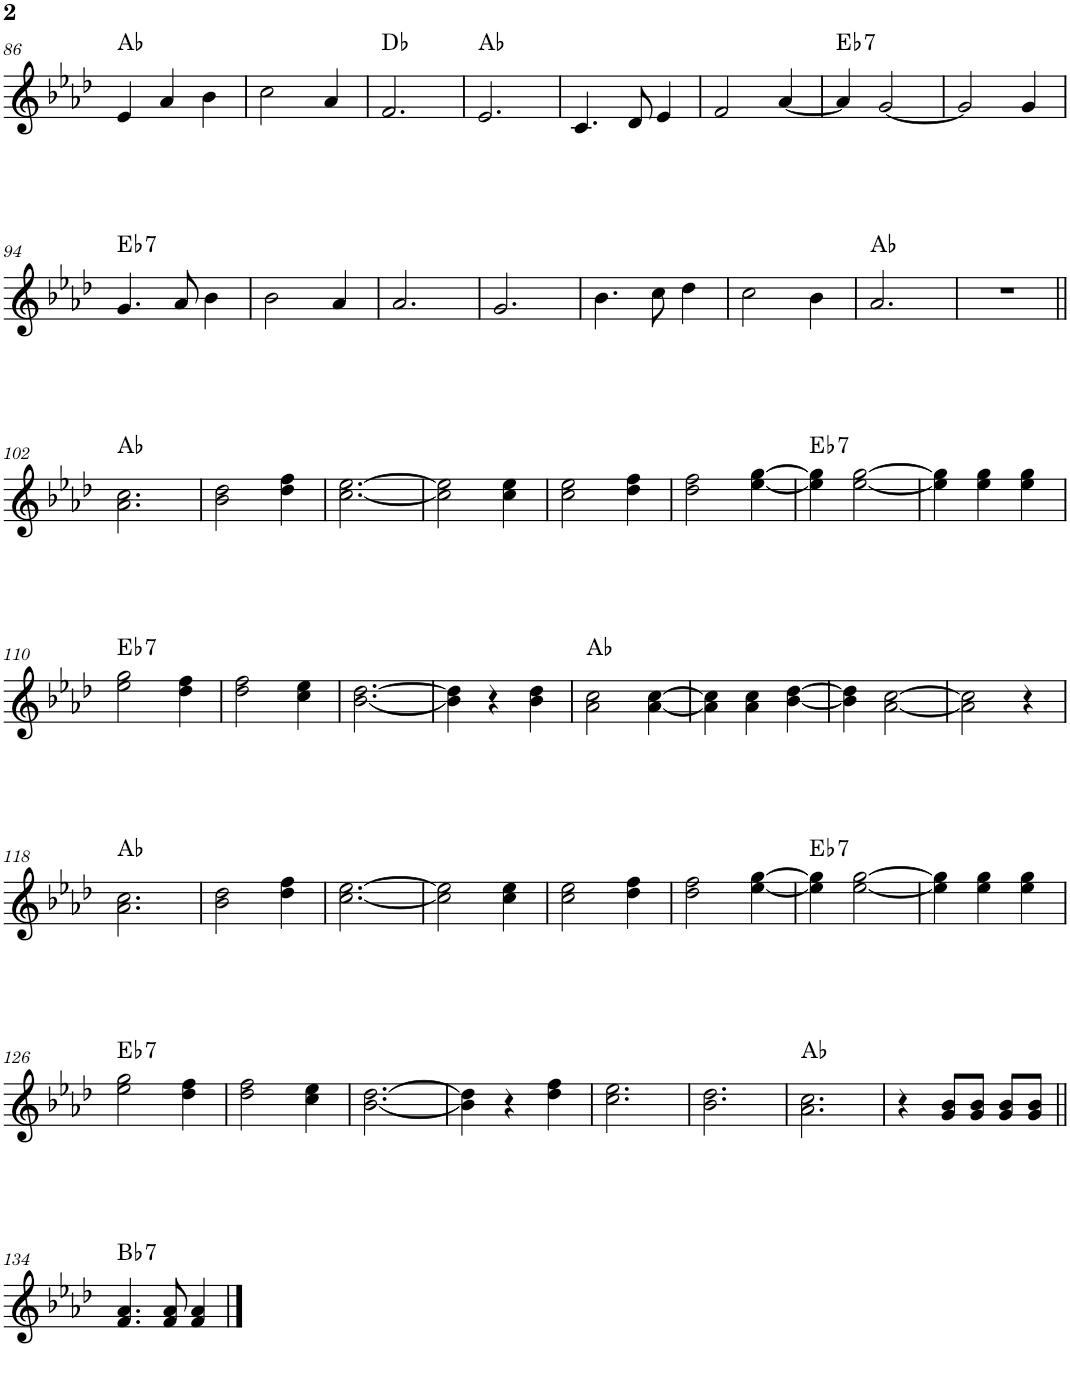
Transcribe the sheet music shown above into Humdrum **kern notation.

**kern	**harte
*part1	*part1
*staff1	*
*I"Piano	*
*I'Pno.	*
!!LO:PB:g=z
*clefG2	*
*k[b-e-a-d-]	*
*M3/4	*
=86	=86
4e-/	Ab:maj
4a-/	.
4b-\	.
=87	=87
2cc\	.
4a-/	.
=88	=88
2.f/	Db:maj
=89	=89
2.e-/	Ab:maj
=90	=90
4.c/	.
8d-/	.
4e-/	.
=91	=91
2f/	.
[4a-/	.
=92	=92
!	!LO:H:kt=7
4a-/]	Eb:7
[2g/	.
=93	=93
2g/]	.
4g/	.
!!LO:LB:g=z
=94	=94
!	!LO:H:kt=7
4.g/	Eb:7
8a-/	.
4b-\	.
=95	=95
2b-\	.
4a-/	.
=96	=96
2.a-/	.
=97	=97
2.g/	.
=98	=98
4.b-\	.
8cc\	.
4dd-\	.
=99	=99
2cc\	.
4b-\	.
=100	=100
2.a-/	Ab:maj
=101	=101
2.r	.
!!LO:LB:g=z
=102||	=102||
2.a-\ 2.cc\	Ab:maj
=103	=103
2b-\ 2dd-\	.
4dd-\ 4ff\	.
=104	=104
[2.cc\ [2.ee-\	.
=105	=105
2cc\] 2ee-\]	.
4cc\ 4ee-\	.
=106	=106
2cc\ 2ee-\	.
4dd-\ 4ff\	.
=107	=107
2dd-\ 2ff\	.
[4ee-\ [4gg\	.
=108	=108
!	!LO:H:kt=7
4ee-\] 4gg\]	Eb:7
[2ee-\ [2gg\	.
=109	=109
4ee-\] 4gg\]	.
4ee-\ 4gg\	.
4ee-\ 4gg\	.
!!LO:LB:g=z
=110	=110
!	!LO:H:kt=7
2ee-\ 2gg\	Eb:7
4dd-\ 4ff\	.
=111	=111
2dd-\ 2ff\	.
4cc\ 4ee-\	.
=112	=112
[2.b-\ [2.dd-\	.
=113	=113
4b-\] 4dd-\]	.
4r	.
4b-\ 4dd-\	.
=114	=114
2a-\ 2cc\	Ab:maj
[4a-\ [4cc\	.
=115	=115
4a-\] 4cc\]	.
4a-\ 4cc\	.
[4b-\ [4dd-\	.
=116	=116
4b-\] 4dd-\]	.
[2a-\ [2cc\	.
=117	=117
2a-\] 2cc\]	.
4r	.
!!LO:LB:g=z
=118	=118
2.a-\ 2.cc\	Ab:maj
=119	=119
2b-\ 2dd-\	.
4dd-\ 4ff\	.
=120	=120
[2.cc\ [2.ee-\	.
=121	=121
2cc\] 2ee-\]	.
4cc\ 4ee-\	.
=122	=122
2cc\ 2ee-\	.
4dd-\ 4ff\	.
=123	=123
2dd-\ 2ff\	.
[4ee-\ [4gg\	.
=124	=124
!	!LO:H:kt=7
4ee-\] 4gg\]	Eb:7
[2ee-\ [2gg\	.
=125	=125
4ee-\] 4gg\]	.
4ee-\ 4gg\	.
4ee-\ 4gg\	.
!!LO:LB:g=z
=126	=126
!	!LO:H:kt=7
2ee-\ 2gg\	Eb:7
4dd-\ 4ff\	.
=127	=127
2dd-\ 2ff\	.
4cc\ 4ee-\	.
=128	=128
[2.b-\ [2.dd-\	.
=129	=129
4b-\] 4dd-\]	.
4r	.
4dd-\ 4ff\	.
=130	=130
2.cc\ 2.ee-\	.
=131	=131
2.b-\ 2.dd-\	.
=132	=132
2.a-\ 2.cc\	Ab:maj
=133	=133
4r	.
8g/ 8b-/L	.
8g/ 8b-/J	.
8g/ 8b-/L	.
8g/ 8b-/J	.
!!LO:LB:g=z
=134||	=134||
!	!LO:H:kt=7
4.f/ 4.a-/	Bb:7
8f/ 8a-/	.
4f/ 4a-/	.
==	==
*-	*-
